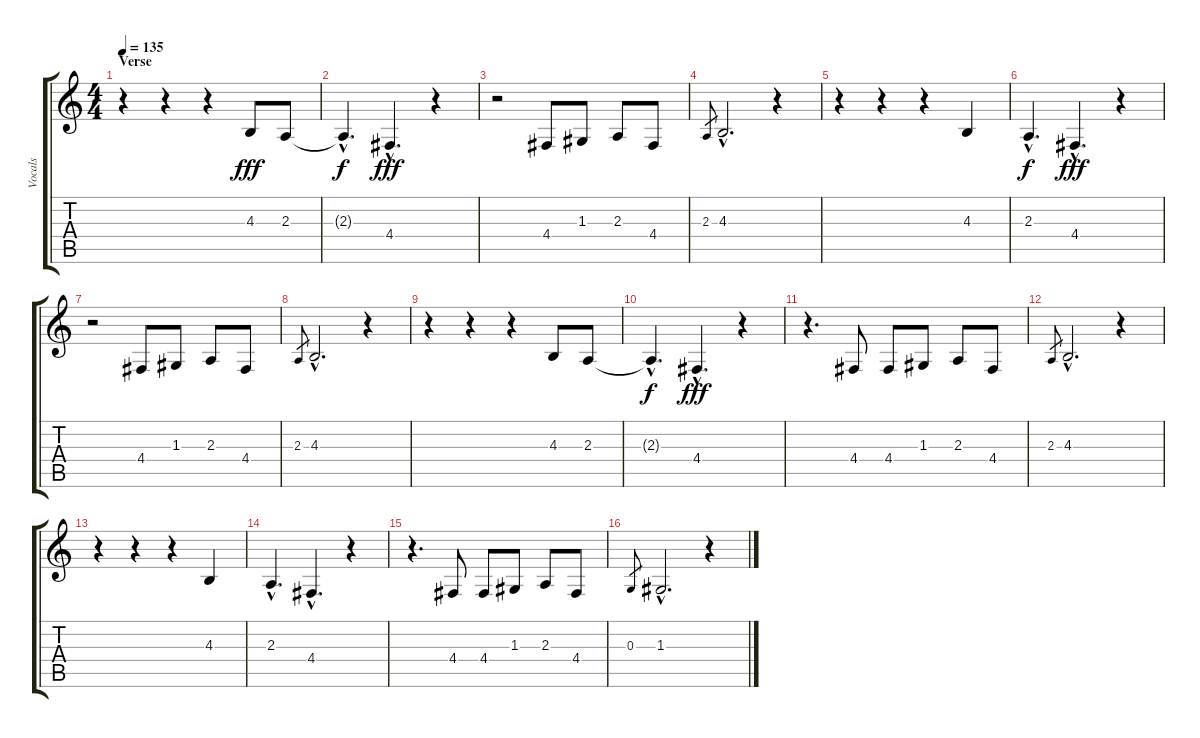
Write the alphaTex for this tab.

\track ("Vocals" "Vocals") {instrument tenorsax}
\staff {score tabs}
\tuning (E4 B3 G3 D3 A2 E2) {hide}
\ts (4 4)
\section ("" "Verse")
\tempo 135
\clef g2
\ks c
r.4{dy fff} r.4 r.4 4.3.8 2.3.8 |
2.3{hac t}.4{d dy f} 4.4{hac}.4{d dy fff} r.4 |
r.2 4.4.8 1.3.8 2.3.8 4.4.8 |
2.3.8{gr} 4.3{hac}.2{d} r.4 |
r.4 r.4 r.4 4.3.4 |
2.3{hac}.4{d dy f} 4.4{hac}.4{d dy fff} r.4 |
r.2 4.4.8 1.3.8 2.3.8 4.4.8 |
2.3.8{gr} 4.3{hac}.2{d} r.4 |
r.4 r.4 r.4 4.3.8 2.3.8 |
2.3{hac t}.4{d dy f} 4.4{hac}.4{d dy fff} r.4 |
r.4{d} 4.4.8 4.4.8 1.3.8 2.3.8 4.4.8 |
2.3.8{gr} 4.3{hac}.2{d} r.4 |
r.4 r.4 r.4 4.3.4 |
2.3{hac}.4{d} 4.4{hac}.4{d} r.4 |
r.4{d} 4.4.8 4.4.8 1.3.8 2.3.8 4.4.8 |
0.3.8{gr} 1.3{hac}.2{d} r.4
